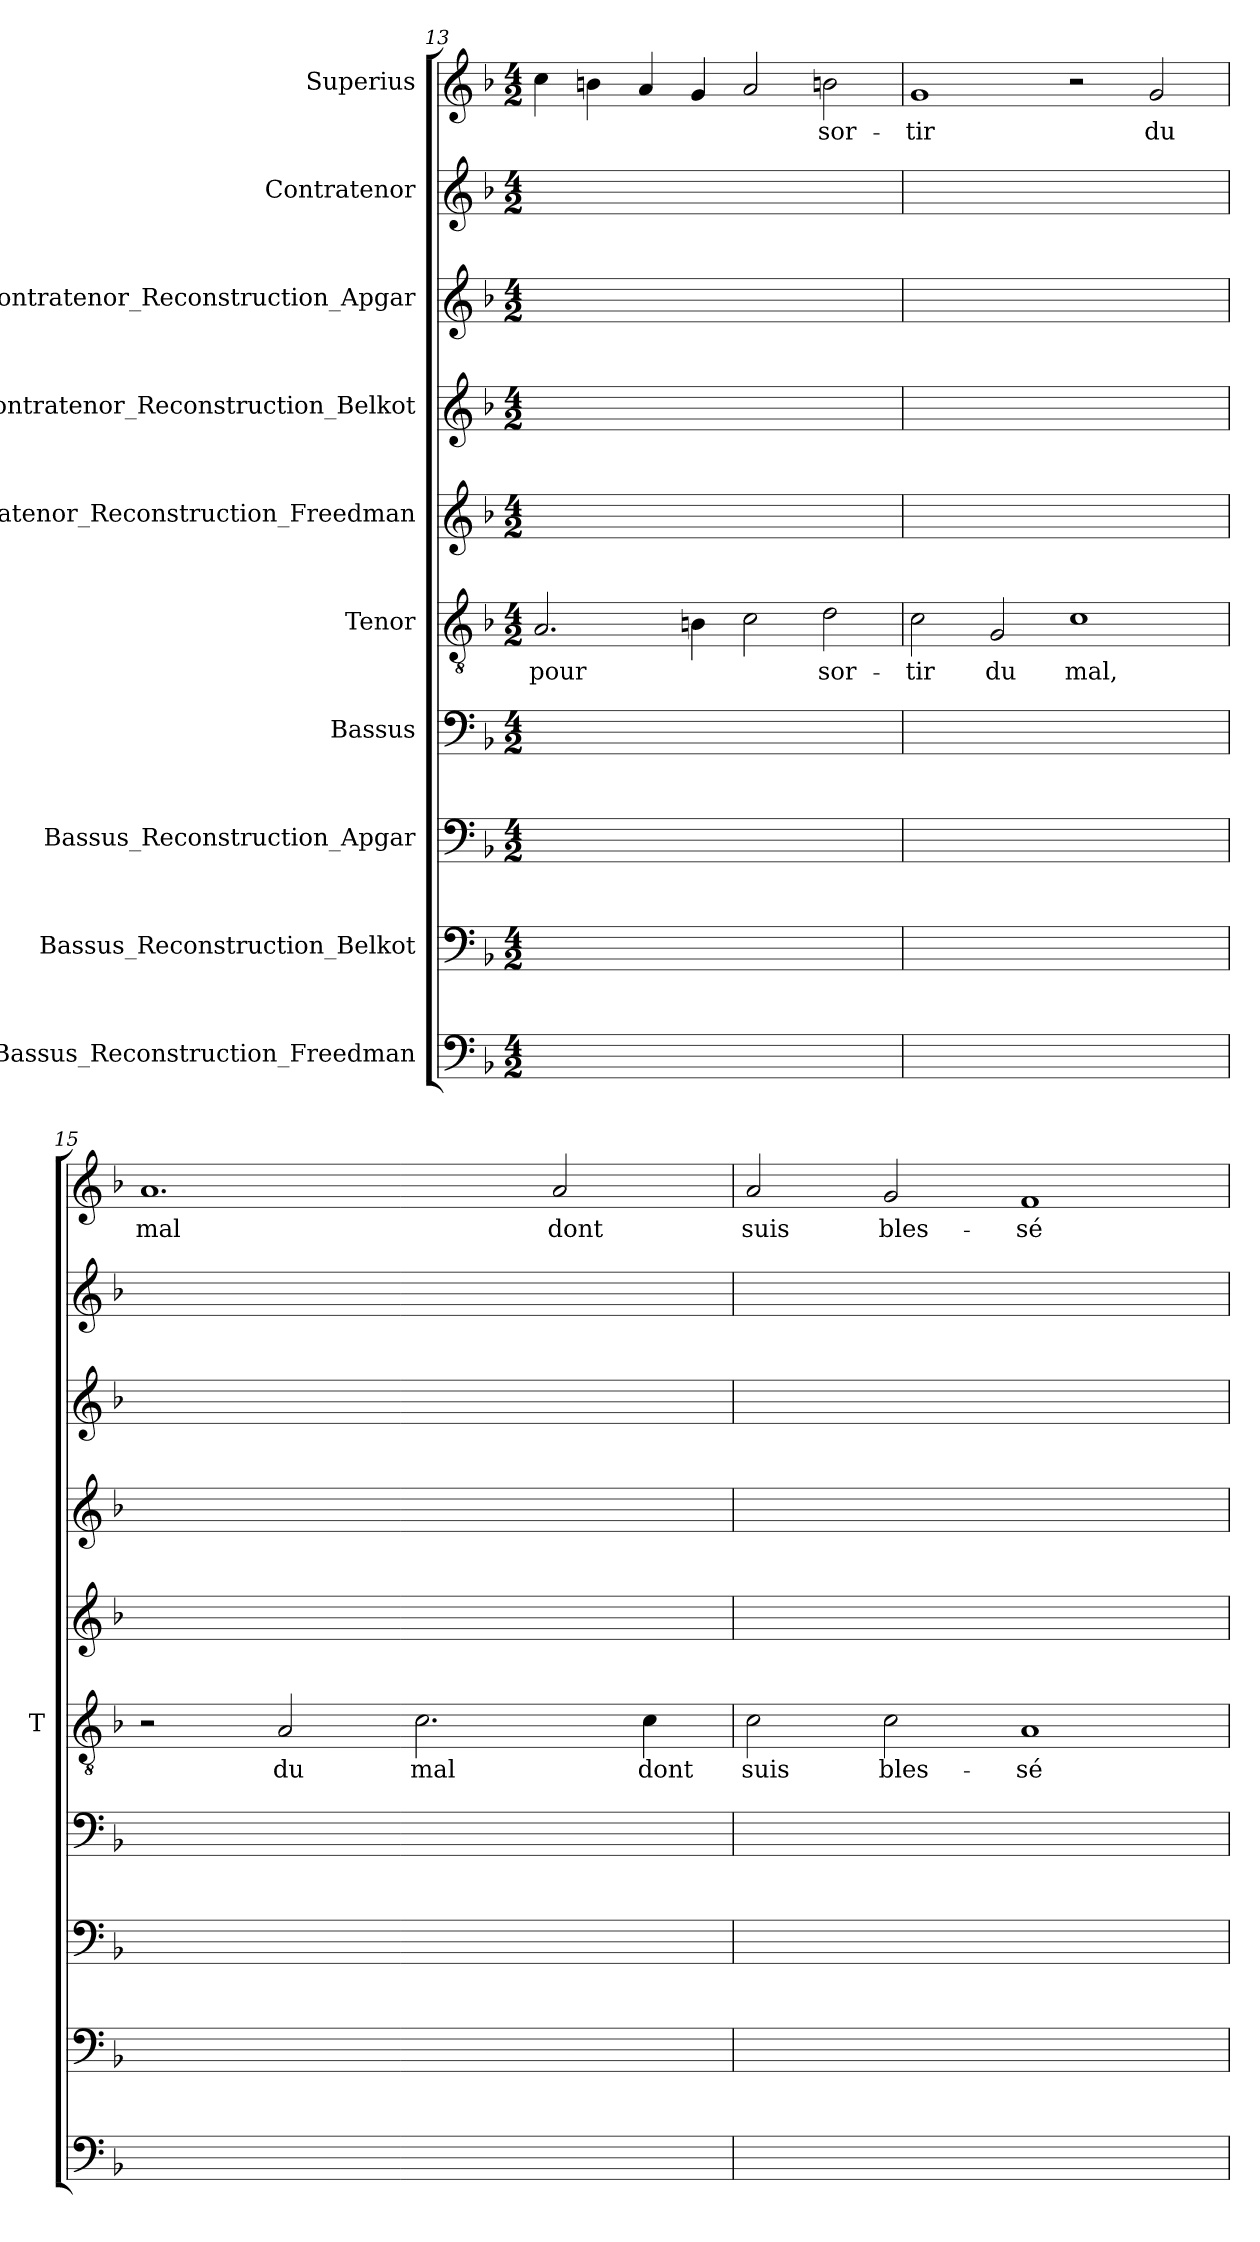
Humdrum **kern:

**kern	**kern	**kern	**kern	**kern	**text	**kern	**kern	**kern	**kern	**kern	**text
*part10	*part9	*part8	*part7	*part6	*part6	*part5	*part4	*part3	*part2	*part1	*part1
*staff10	*staff9	*staff8	*staff7	*staff6	*staff6	*staff5	*staff4	*staff3	*staff2	*staff1	*staff1
*I"Bassus_Reconstruction_Freedman	*I"Bassus_Reconstruction_Belkot	*I"Bassus_Reconstruction_Apgar	*I"Bassus	*I"Tenor	*	*I"Contratenor_Reconstruction_Freedman	*I"Contratenor_Reconstruction_Belkot	*I"Contratenor_Reconstruction_Apgar	*I"Contratenor	*I"Superius	*
*	*	*	*	*I'T	*	*	*	*	*	*	*
*clefF4	*clefF4	*clefF4	*clefF4	*clefGv2	*	*clefG2	*clefG2	*clefG2	*clefG2	*clefG2	*
*k[b-]	*k[b-]	*k[b-]	*k[b-]	*k[b-]	*	*k[b-]	*k[b-]	*k[b-]	*k[b-]	*k[b-]	*
*M4/2	*M4/2	*M4/2	*M4/2	*M4/2	*	*M4/2	*M4/2	*M4/2	*M4/2	*M4/2	*
=13	=13	=13	=13	=13	=13	=13	=13	=13	=13	=13	=13
0ryy	0ryy	0ryy	0ryy	2.A	-pour	0ryy	0ryy	0ryy	0ryy	4cc	.
.	.	.	.	.	.	.	.	.	.	4bn	.
.	.	.	.	.	.	.	.	.	.	4a	.
.	.	.	.	4Bn	.	.	.	.	.	4g	.
.	.	.	.	2c	.	.	.	.	.	2a	.
.	.	.	.	2d	sor-	.	.	.	.	2bn	sor-
=14	=14	=14	=14	=14	=14	=14	=14	=14	=14	=14	=14
0ryy	0ryy	0ryy	0ryy	2c	-tir	0ryy	0ryy	0ryy	0ryy	1g	-tir
.	.	.	.	2G	-du	.	.	.	.	.	.
.	.	.	.	1c	-mal,	.	.	.	.	2r	.
.	.	.	.	.	.	.	.	.	.	2g	-du
=15	=15	=15	=15	=15	=15	=15	=15	=15	=15	=15	=15
0ryy	0ryy	0ryy	0ryy	2r	.	0ryy	0ryy	0ryy	0ryy	1.a	-mal
.	.	.	.	2A	-du	.	.	.	.	.	.
.	.	.	.	2.c	-mal	.	.	.	.	.	.
.	.	.	.	.	.	.	.	.	.	2a	-dont
.	.	.	.	4c	-dont	.	.	.	.	.	.
=16	=16	=16	=16	=16	=16	=16	=16	=16	=16	=16	=16
0ryy	0ryy	0ryy	0ryy	2c	-suis	0ryy	0ryy	0ryy	0ryy	2a	-suis
.	.	.	.	2c	bles-	.	.	.	.	2g	bles-
.	.	.	.	1A	sé-	.	.	.	.	1f	sé-
=	=	=	=	=	=	=	=	=	=	=	=
*-	*-	*-	*-	*-	*-	*-	*-	*-	*-	*-	*-
